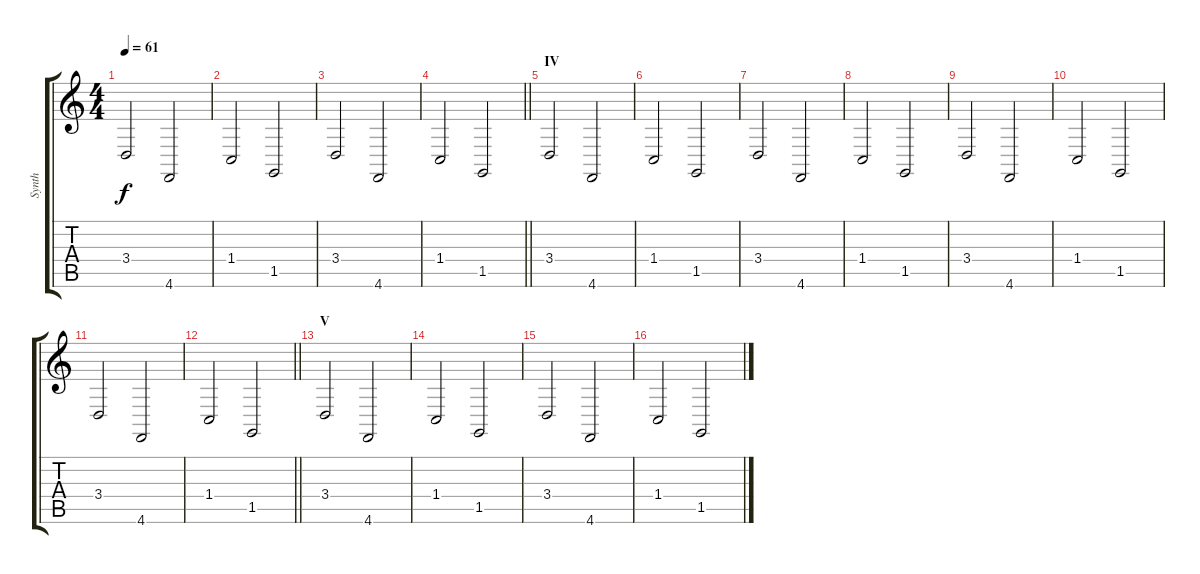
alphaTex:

\track ("Synth" "Synth") {instrument ocarina}
\staff {score tabs}
\tuning (Db4 Ab3 E3 B2 Gb2 Db2) {hide}
\ts (4 4)
\tempo 61
\clef g2
\ks c
3.4.2{dy f} 4.6.2 |
1.4.2 1.5.2 |
3.4.2 4.6.2 |
\barLineRight lightlight
1.4.2 1.5.2 |
\section ("" "IV")
3.4.2 4.6.2 |
1.4.2 1.5.2 |
3.4.2 4.6.2 |
1.4.2 1.5.2 |
3.4.2 4.6.2 |
1.4.2 1.5.2 |
3.4.2 4.6.2 |
\barLineRight lightlight
1.4.2 1.5.2 |
\section ("" "V")
3.4.2 4.6.2 |
1.4.2 1.5.2 |
3.4.2 4.6.2 |
1.4.2 1.5.2
